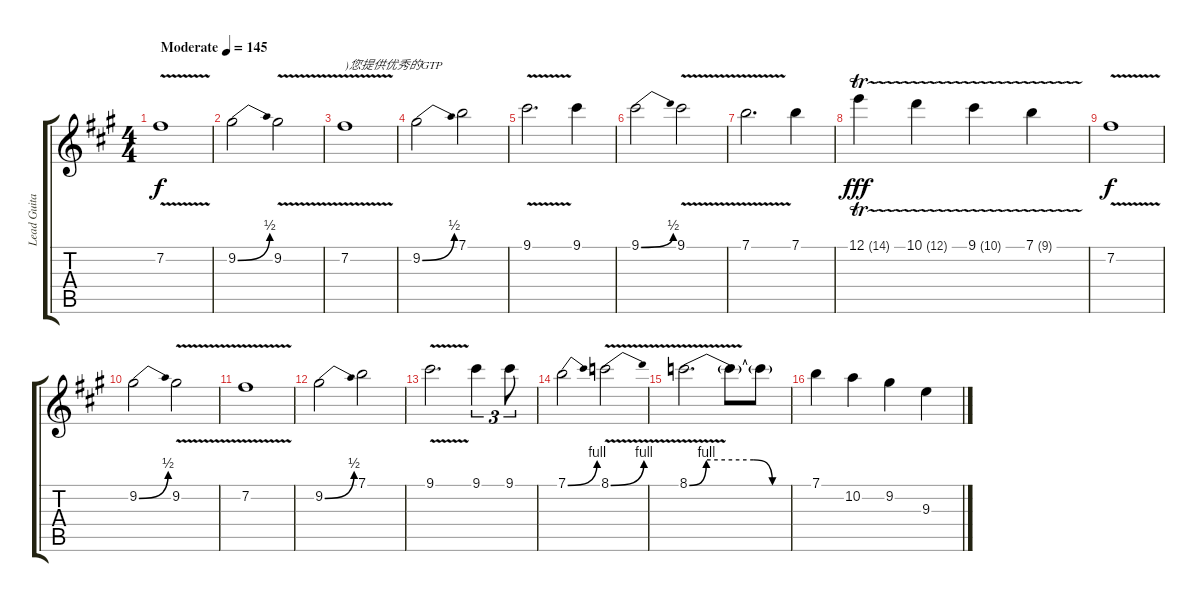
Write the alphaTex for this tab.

\track ("Lead Guitar 2" "Lead Guita") {instrument overdrivenguitar}
\staff {score tabs}
\tuning (E4 B3 G3 D3 A2 E2) {hide}
\ts (4 4)
\tempo (145 "Moderate")
\clef g2
\ks f#minor
7.2{v}.1{dy f instrument overdrivenguitar} |
9.2{be (bend 0 0 60 2)}.2 9.2{v}.2 |
7.2{v}.1{txt ")您提供优秀的GTP"} |
9.2{be (bend 0 0 60 2)}.2 7.1.2 |
9.1{v}.2{d} 9.1.4 |
9.1{be (bend 0 0 60 2)}.2 9.1{v}.2 |
7.1{v}.2{d} 7.1.4 |
12.1{tr (14 32)}.4{dy fff} 10.1{tr (12 32)}.4 9.1{tr (10 32)}.4 7.1{tr (9 32)}.4 |
7.2{v}.1{dy f} |
9.2{be (bend 0 0 60 2)}.2 9.2{v}.2 |
7.2{v}.1 |
9.2{be (bend 0 0 60 2)}.2 7.1.2 |
9.1{v}.2{d} 9.1.4{tu (3 2)} 9.1.8{tu (3 2)} |
7.1{be (bend 0 0 60 4)}.2 8.1{be (bend 0 0 60 4) v}.2 |
8.1{be (custom 0 0 10 4 38 4 49 0 60 0) v}.2{d} 8.1{t}.8 8.1{t}.8 |
7.1.4 10.2.4 9.2.4 9.3.4
